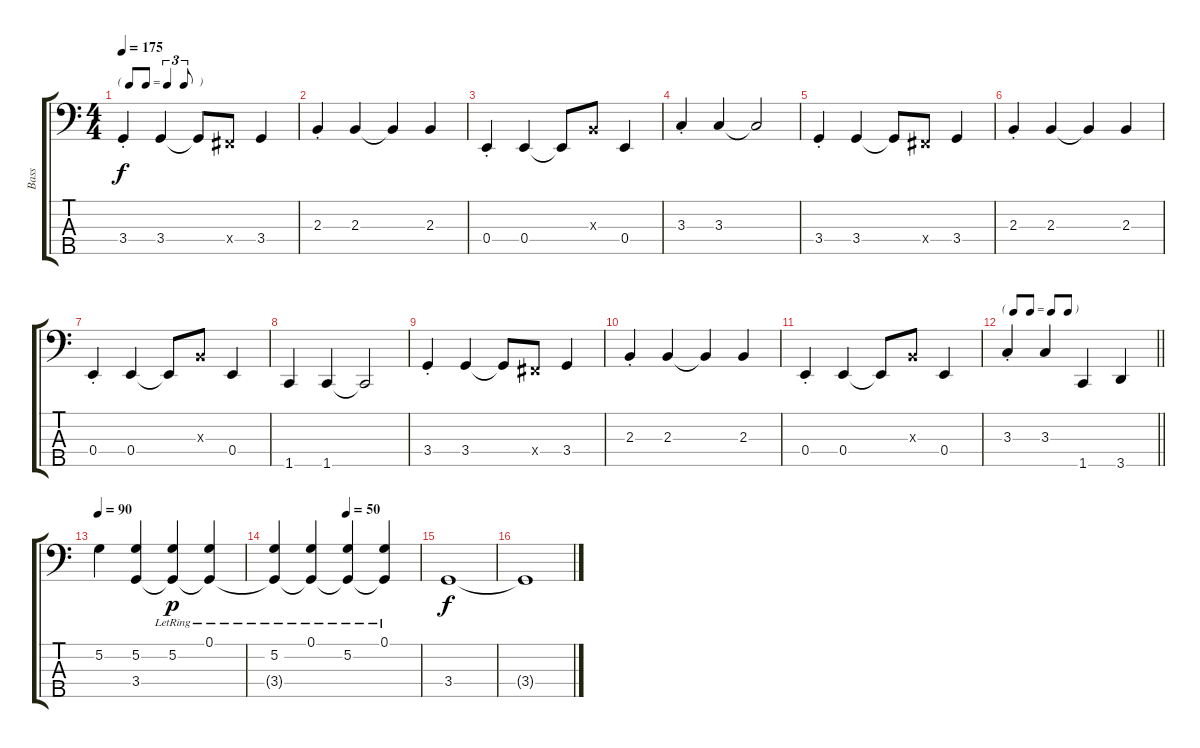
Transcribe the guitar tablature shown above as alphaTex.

\track ("Bass" "Bass") {instrument electricbasspick}
\staff {score tabs}
\tuning (G2 D2 A1 E1 B0) {hide}
\ts (4 4)
\tf triplet8th
\tempo 175
\clef f4
\ks c
3.4{st}.4{dy f} 3.4.4 3.4{t}.8 2.4{x}.8 3.4.4 |
2.3{st}.4 2.3.4 2.3{t}.4 2.3.4 |
0.4{st}.4 0.4.4 0.4{t}.8 2.3{x}.8 0.4.4 |
3.3{st}.4 3.3.4 3.3{t}.2 |
3.4{st}.4 3.4.4 3.4{t}.8 2.4{x}.8 3.4.4 |
2.3{st}.4 2.3.4 2.3{t}.4 2.3.4 |
0.4{st}.4 0.4.4 0.4{t}.8 2.3{x}.8 0.4.4 |
1.5.4 1.5.4 1.5{t}.2 |
3.4{st}.4 3.4.4 3.4{t}.8 2.4{x}.8 3.4.4 |
2.3{st}.4 2.3.4 2.3{t}.4 2.3.4 |
0.4{st}.4 0.4.4 0.4{t}.8 2.3{x}.8 0.4.4 |
\tf none
\barLineRight lightlight
3.3{st}.4 3.3.4 1.5.4 3.5.4 |
\tempo 90
5.2.4 (5.2 3.4).4 (5.2{lr} 3.4{t}).4{dy p} (0.1{lr} 3.4{t}).4 |
\tempo (50 0.5)
(5.2{lr} 3.4{t}).4 (0.1{lr} 3.4{t}).4 (5.2{lr} 3.4{t}).4 (0.1{lr} 3.4{t}).4 |
3.4.1{dy f} |
3.4{t}.1
